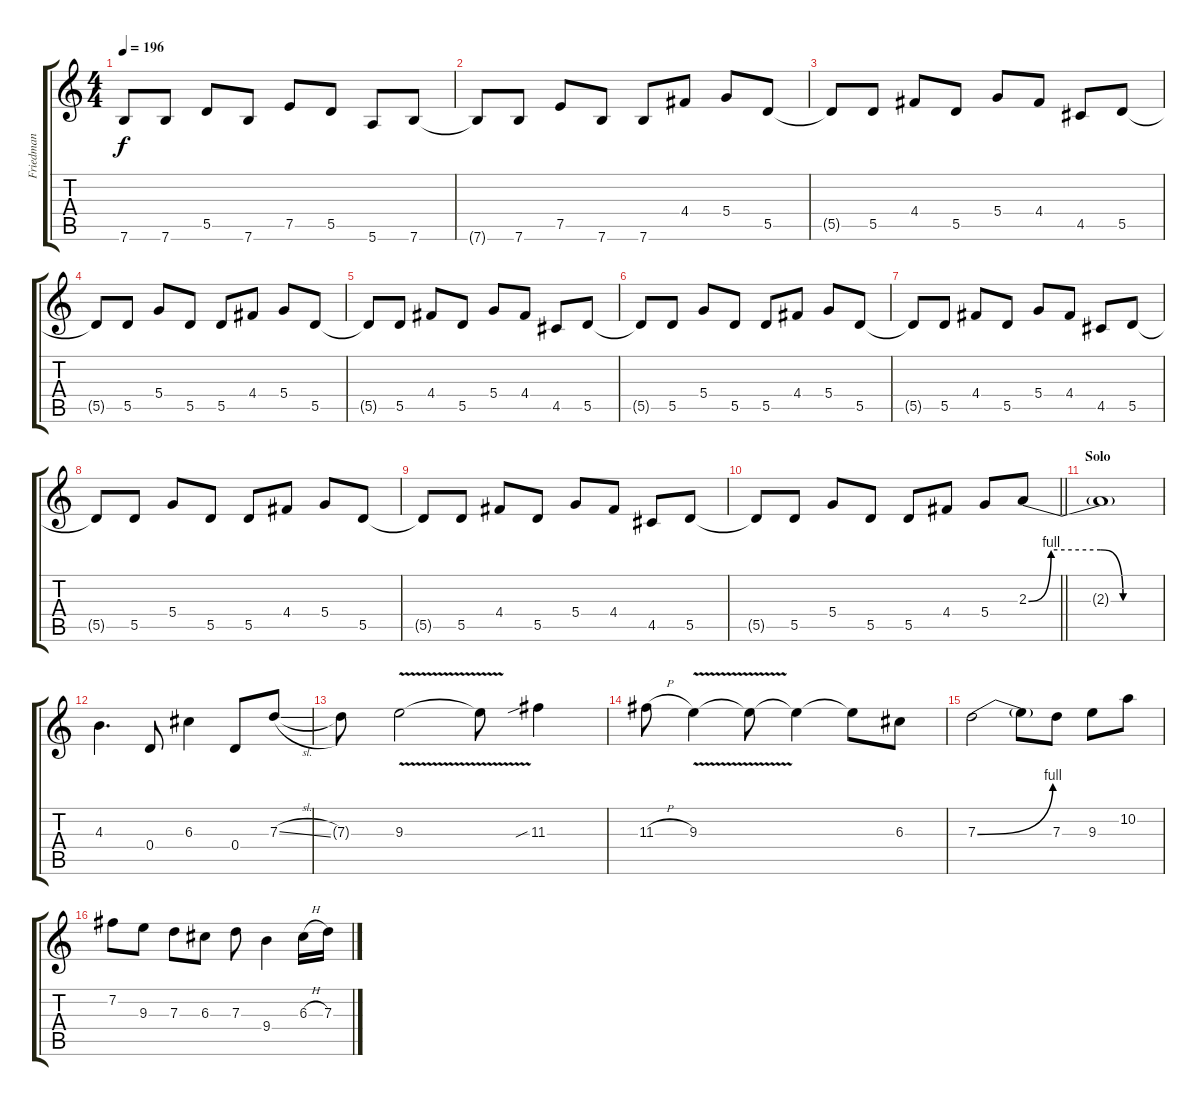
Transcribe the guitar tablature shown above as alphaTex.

\track ("Friedman" "Friedman") {instrument distortionguitar}
\staff {score tabs}
\tuning (E4 B3 G3 D3 A2 E2) {hide}
\ts (4 4)
\tempo 196
\clef g2
\ks c
7.6{t}.8{dy f} 7.6.8 5.5.8 7.6.8 7.5.8 5.5.8 5.6.8 7.6.8 |
7.6{t}.8 7.6.8 7.5.8 7.6.8 7.6.8 4.4.8 5.4.8 5.5.8 |
5.5{t}.8 5.5.8 4.4.8 5.5.8 5.4.8 4.4.8 4.5.8 5.5.8 |
5.5{t}.8 5.5.8 5.4.8 5.5.8 5.5.8 4.4.8 5.4.8 5.5.8 |
5.5{t}.8 5.5.8 4.4.8 5.5.8 5.4.8 4.4.8 4.5.8 5.5.8 |
5.5{t}.8 5.5.8 5.4.8 5.5.8 5.5.8 4.4.8 5.4.8 5.5.8 |
5.5{t}.8 5.5.8 4.4.8 5.5.8 5.4.8 4.4.8 4.5.8 5.5.8 |
5.5{t}.8 5.5.8 5.4.8 5.5.8 5.5.8 4.4.8 5.4.8 5.5.8 |
5.5{t}.8 5.5.8 4.4.8 5.5.8 5.4.8 4.4.8 4.5.8 5.5.8 |
\barLineRight lightlight
5.5{t}.8 5.5.8 5.4.8 5.5.8 5.5.8 4.4.8 5.4.8 2.3{be (custom 0 0 10 4 32 4 42 0 60 0)}.8{volume 16 instrument distortionguitar} |
\section ("" "Solo")
2.3{t}.1{volume 16 instrument distortionguitar} |
4.3.4{d} 0.4.8 6.3.4 0.4.8 7.3{sl}.8 |
7.3{t}.8 9.3{v}.2 9.3{t}.8 11.3{sib}.4 |
11.3{h}.8 9.3{v}.4 9.3{t}.8 9.3{t}.4 9.3{t}.8 6.3.8 |
7.3{be (bend 0 0 60 4)}.2 7.3{t}.8 7.3.8 9.3.8 10.2.8 |
7.2.8 9.3.8 7.3.8 6.3.8 7.3.8 9.4.4 6.3{h}.16 7.3.16
